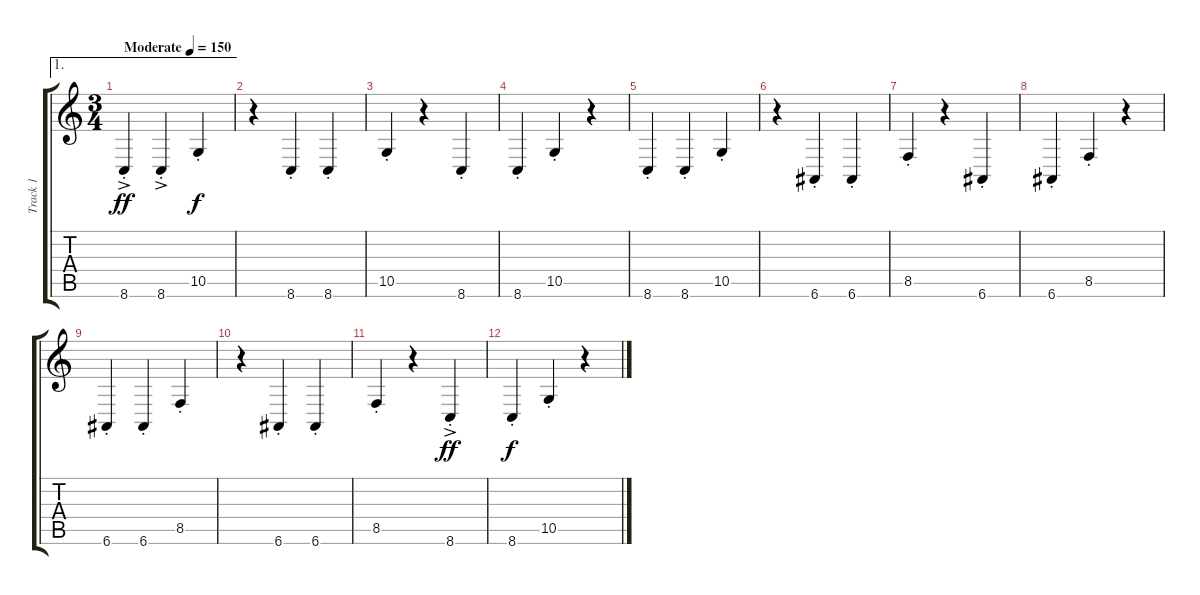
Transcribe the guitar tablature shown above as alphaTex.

\track ("Track 1" "Track 1") {instrument lead2sawtooth}
\staff {score tabs}
\tuning (E4 B3 G3 D3 A2 E2) {hide}
\ae 1
\ts (3 4)
\tempo (150 "Moderate")
\clef g2
\ks c
8.6{ac st}.4{dy ff instrument lead2sawtooth} 8.6{ac st}.4 10.5{st}.4{dy f} |
r.4 8.6{st}.4 8.6{st}.4 |
10.5{st}.4 r.4 8.6{st}.4 |
8.6{st}.4 10.5{st}.4 r.4 |
8.6{st}.4 8.6{st}.4 10.5{st}.4 |
r.4 6.6{st}.4 6.6{st}.4 |
8.5{st}.4 r.4 6.6{st}.4 |
6.6{st}.4 8.5{st}.4 r.4 |
6.6{st}.4 6.6{st}.4 8.5{st}.4 |
r.4 6.6{st}.4 6.6{st}.4 |
8.5{st}.4 r.4 8.6{ac st}.4{dy ff} |
8.6{st}.4{dy f} 10.5{st}.4 r.4
